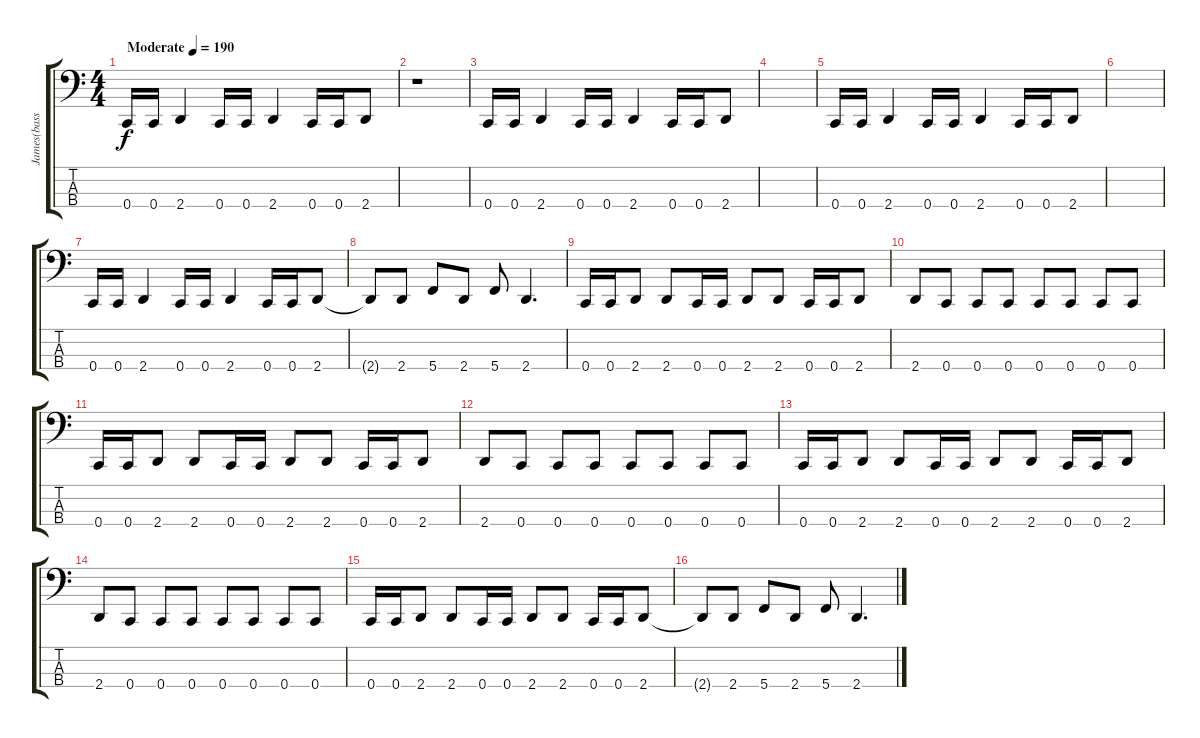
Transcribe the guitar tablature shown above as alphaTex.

\track ("James(bass)" "James(bass") {instrument electricbasspick}
\staff {score tabs}
\tuning (F2 C2 G1 C1) {hide}
\ts (4 4)
\tempo (190 "Moderate")
\clef f4
\ks c
0.4.16{dy f instrument electricbasspick} 0.4.16 2.4.4 0.4.16 0.4.16 2.4.4 0.4.16 0.4.16 2.4.8 |
r.1 |
0.4.16 0.4.16 2.4.4 0.4.16 0.4.16 2.4.4 0.4.16 0.4.16 2.4.8 |
|
0.4.16 0.4.16 2.4.4 0.4.16 0.4.16 2.4.4 0.4.16 0.4.16 2.4.8 |
|
0.4.16 0.4.16 2.4.4 0.4.16 0.4.16 2.4.4 0.4.16 0.4.16 2.4.8 |
2.4{t}.8 2.4.8 5.4.8 2.4.8 5.4.8 2.4.4{d} |
0.4.16 0.4.16 2.4.8 2.4.8 0.4.16 0.4.16 2.4.8 2.4.8 0.4.16 0.4.16 2.4.8 |
2.4.8 0.4.8 0.4.8 0.4.8 0.4.8 0.4.8 0.4.8 0.4.8 |
0.4.16 0.4.16 2.4.8 2.4.8 0.4.16 0.4.16 2.4.8 2.4.8 0.4.16 0.4.16 2.4.8 |
2.4.8 0.4.8 0.4.8 0.4.8 0.4.8 0.4.8 0.4.8 0.4.8 |
0.4.16 0.4.16 2.4.8 2.4.8 0.4.16 0.4.16 2.4.8 2.4.8 0.4.16 0.4.16 2.4.8 |
2.4.8 0.4.8 0.4.8 0.4.8 0.4.8 0.4.8 0.4.8 0.4.8 |
0.4.16 0.4.16 2.4.8 2.4.8 0.4.16 0.4.16 2.4.8 2.4.8 0.4.16 0.4.16 2.4.8 |
2.4{t}.8 2.4.8 5.4.8 2.4.8 5.4.8 2.4.4{d}
